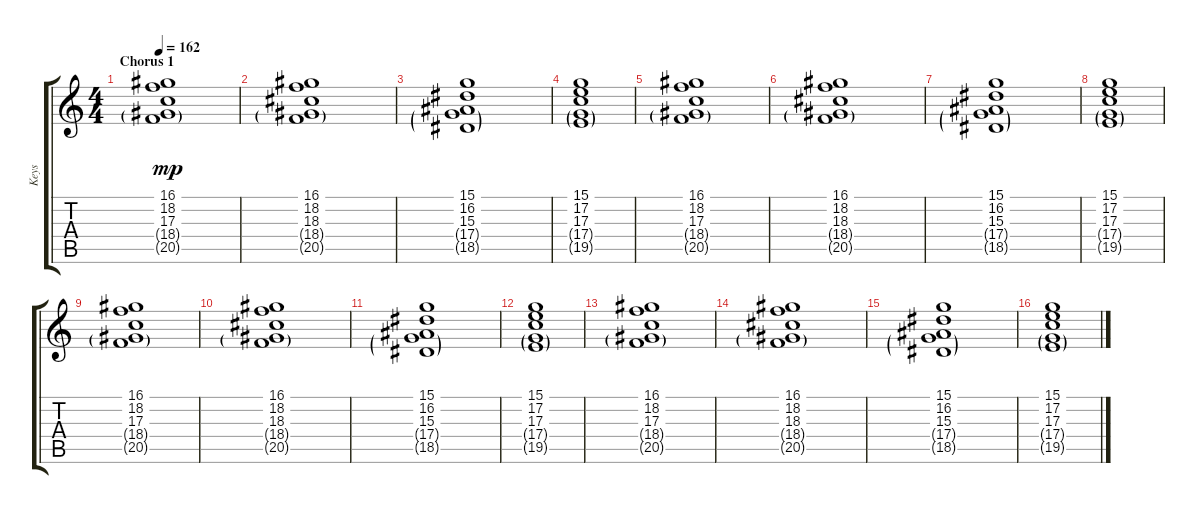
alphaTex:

\track ("Keys" "Keys") {instrument stringensemble1}
\staff {score tabs}
\tuning (E4 B3 G3 D3 A2 E2) {hide}
\ts (4 4)
\section ("" "Chorus 1")
\tempo 162
\clef g2
\ks c
(16.1 18.2 17.3 18.4{g} 20.5{g}).1{dy mp} |
(16.1 18.2 18.3 18.4{g} 20.5{g}).1 |
(15.1 16.2 15.3 17.4{g} 18.5{g}).1 |
(15.1 17.2 17.3 17.4{g} 19.5{g}).1 |
(16.1 18.2 17.3 18.4{g} 20.5{g}).1 |
(16.1 18.2 18.3 18.4{g} 20.5{g}).1 |
(15.1 16.2 15.3 17.4{g} 18.5{g}).1 |
(15.1 17.2 17.3 17.4{g} 19.5{g}).1 |
(16.1 18.2 17.3 18.4{g} 20.5{g}).1 |
(16.1 18.2 18.3 18.4{g} 20.5{g}).1 |
(15.1 16.2 15.3 17.4{g} 18.5{g}).1 |
(15.1 17.2 17.3 17.4{g} 19.5{g}).1 |
(16.1 18.2 17.3 18.4{g} 20.5{g}).1 |
(16.1 18.2 18.3 18.4{g} 20.5{g}).1 |
(15.1 16.2 15.3 17.4{g} 18.5{g}).1 |
(15.1 17.2 17.3 17.4{g} 19.5{g}).1
